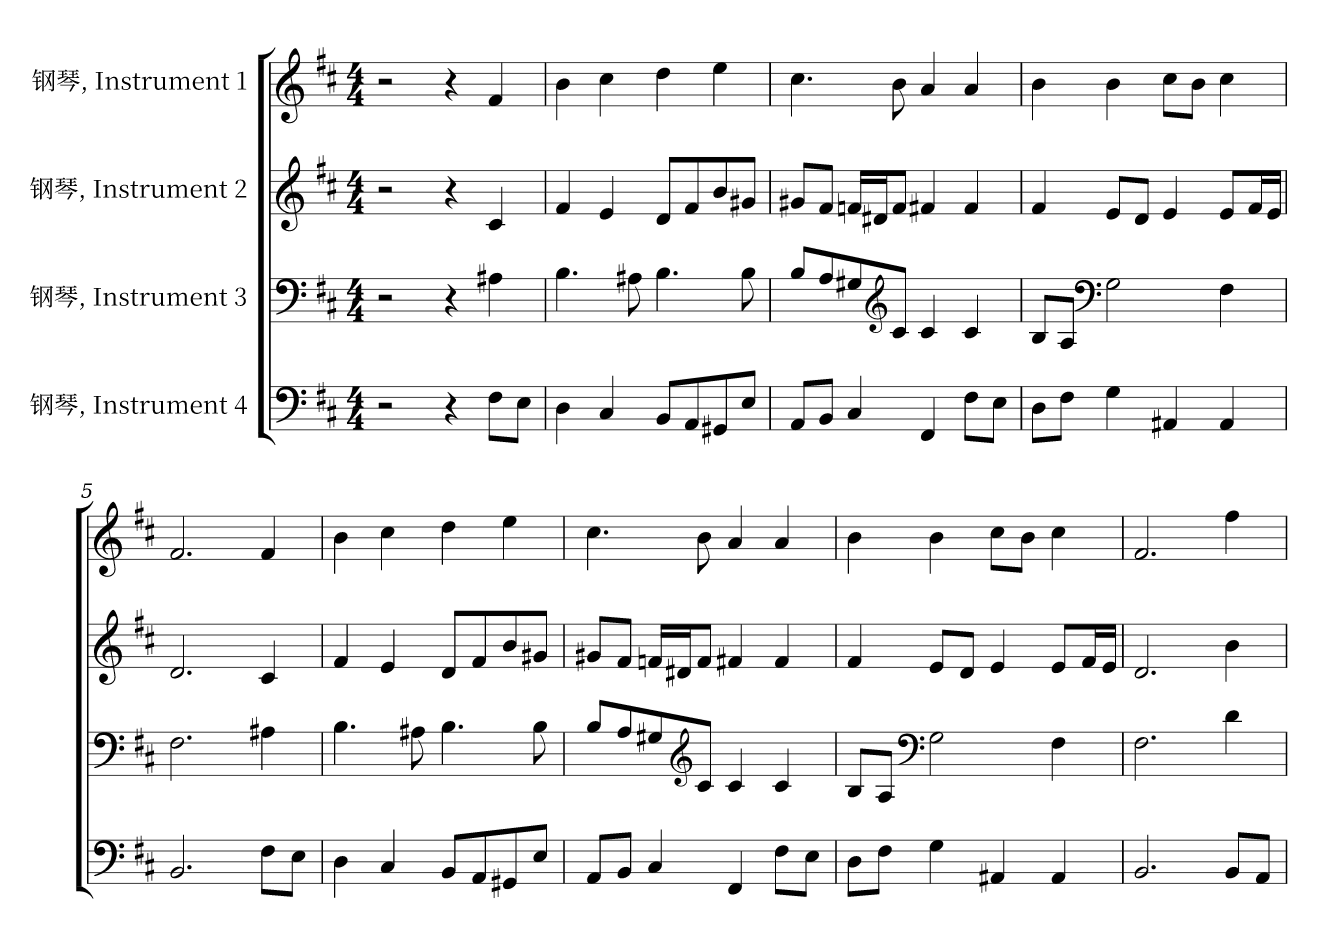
**kern	**kern	**kern	**kern
*part4	*part3	*part2	*part1
*staff4	*staff3	*staff2	*staff1
*I"钢琴, Instrument 4	*I"钢琴, Instrument 3	*I"钢琴, Instrument 2	*I"钢琴, Instrument 1
*clefF4	*clefF4	*clefG2	*clefG2
*k[f#c#]	*k[f#c#]	*k[f#c#]	*k[f#c#]
*M4/4	*M4/4	*M4/4	*M4/4
*MM96	*MM96	*MM96	*MM96
=1	=1	=1	=1
2r	2r	2r	2r
4r	4r	4r	4r
8F#\L	4A#X\	4c#/	4f#/
8E\J	.	.	.
=2	=2	=2	=2
4D\	4.B\	4f#/	4b\
4C#/	.	4e/	4cc#\
.	8A#X\	.	.
8BB/L	4.B\	8d/L	4dd\
8AA/	.	8f#/	.
8GG#X/	.	8b/	4ee\
8E/J	8B\	8g#X/J	.
=3	=3	=3	=3
8AA/L	8B/L	8g#X/L	4.cc#\
8BB/J	8A/	8f#/J	.
4C#/	8G#X/	16fn/LL	.
.	.	16d#X/J	.
*	*clefG2	*	*
.	8c#/J	8f/J	8b\
4FF#/	4c#/	4f#X/	4a/
8F#\L	4c#/	4f#/	4a/
8E\J	.	.	.
!!LO:LB:g=z
=4	=4	=4	=4
8D\L	8B/L	4f#/	4b\
8F#\J	8A/J	.	.
*	*clefF4	*	*
4G\	2G\	8e/L	4b\
.	.	8d/J	.
4AA#X/	.	4e/	8cc#\L
.	.	.	8b\J
4AA#/	4F#\	8e/L	4cc#\
.	.	16f#/L	.
.	.	16e/JJ	.
=5	=5	=5	=5
2.BB/	2.F#\	2.d/	2.f#/
8F#\L	4A#X\	4c#/	4f#/
8E\J	.	.	.
=6	=6	=6	=6
4D\	4.B\	4f#/	4b\
4C#/	.	4e/	4cc#\
.	8A#X\	.	.
8BB/L	4.B\	8d/L	4dd\
8AA/	.	8f#/	.
8GG#X/	.	8b/	4ee\
8E/J	8B\	8g#X/J	.
=7	=7	=7	=7
8AA/L	8B/L	8g#X/L	4.cc#\
8BB/J	8A/	8f#/J	.
4C#/	8G#X/	16fn/LL	.
.	.	16d#X/J	.
*	*clefG2	*	*
.	8c#/J	8f/J	8b\
4FF#/	4c#/	4f#X/	4a/
8F#\L	4c#/	4f#/	4a/
8E\J	.	.	.
!!LO:LB:g=z
=8	=8	=8	=8
8D\L	8B/L	4f#/	4b\
8F#\J	8A/J	.	.
*	*clefF4	*	*
4G\	2G\	8e/L	4b\
.	.	8d/J	.
4AA#X/	.	4e/	8cc#\L
.	.	.	8b\J
4AA#/	4F#\	8e/L	4cc#\
.	.	16f#/L	.
.	.	16e/JJ	.
=9	=9	=9	=9
2.BB/	2.F#\	2.d/	2.f#/
8BB/L	4d\	4b\	4ff#\
8AA/J	.	.	.
=	=	=	=
*-	*-	*-	*-
